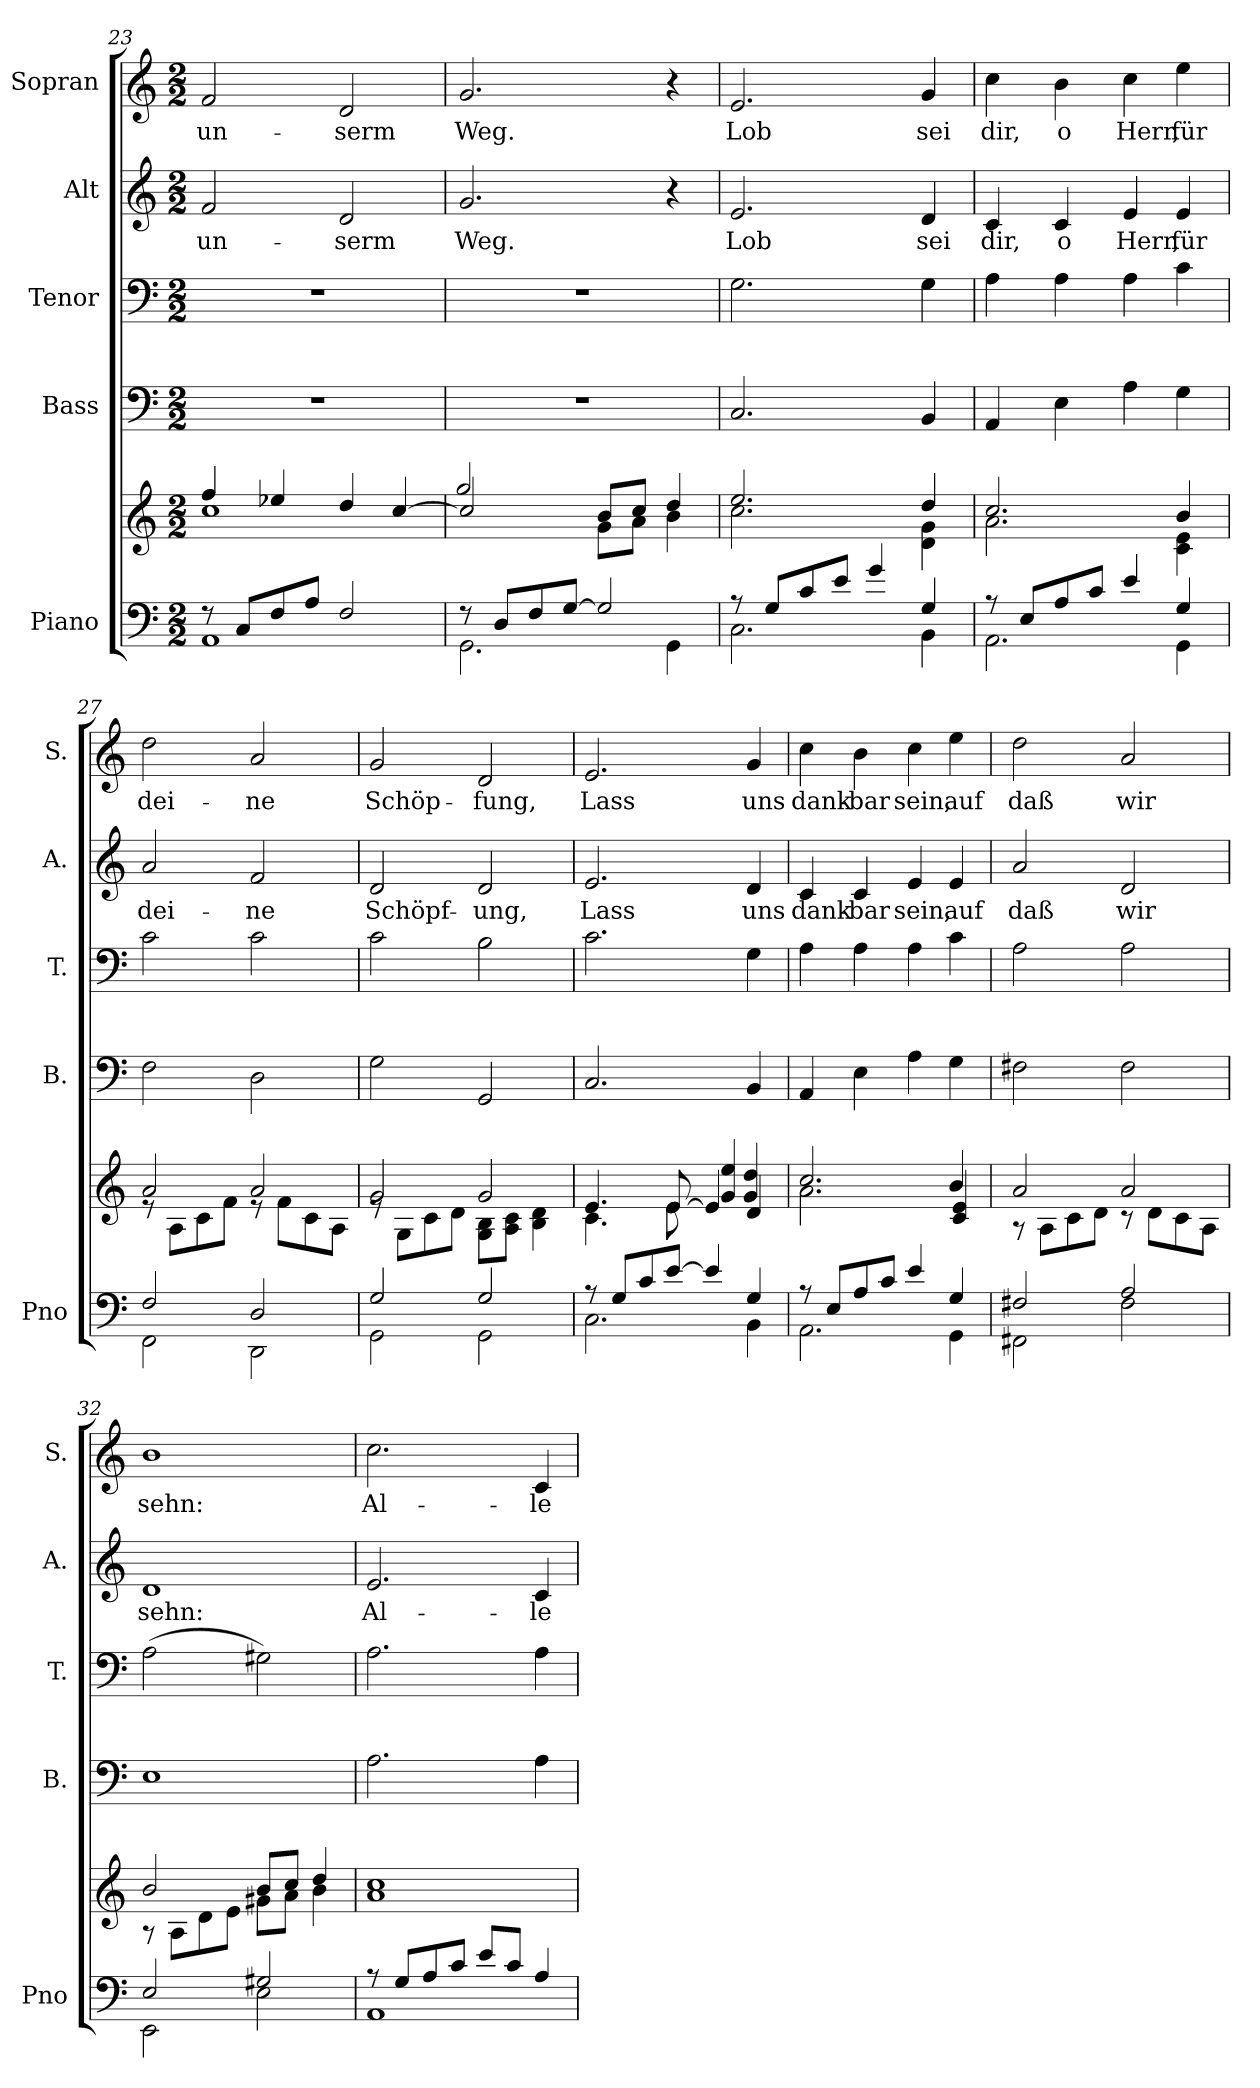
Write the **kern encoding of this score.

**kern	**kern	**kern	**kern	**kern	**text	**kern	**text
*part5	*part5	*part4	*part3	*part2	*part2	*part1	*part1
*staff6	*staff5	*staff4	*staff3	*staff2	*staff2	*staff1	*staff1
*I"Piano	*	*I"Bass	*I"Tenor	*I"Alt	*	*I"Sopran	*
*I'Pno	*	*I'B.	*I'T.	*I'A.	*	*I'S.	*
*clefF4	*clefG2	*clefF4	*clefF4	*clefG2	*	*clefG2	*
*k[]	*k[]	*k[]	*k[]	*k[]	*	*k[]	*
*M2/2	*M2/2	*M2/2	*M2/2	*M2/2	*	*M2/2	*
=23	=23	=23	=23	=23	=23	=23	=23
*^	*^	*	*	*	*	*	*
!	!	!	!	!	!	!	!LO:LY:b	!	!LO:LY:b
8r	1AA	4ff/	1cc	1r	1r	2f/	un-	2f/	un-
8C/L	.	.	.	.	.	.	.	.	.
8F/	.	4ee-X/	.	.	.	.	.	.	.
8A/J	.	.	.	.	.	.	.	.	.
!	!	!	!	!	!	!	!LO:LY:b	!	!LO:LY:b
2F/	.	4dd/	.	.	.	2d/	-serm	2d/	-serm
.	.	[4cc/	.	.	.	.	.	.	.
=24	=24	=24	=24	=24	=24	=24	=24	=24	=24
!	!	!	!	!	!	!	!LO:LY:b	!	!LO:LY:b
8r	2.GG\	2cc/]	2gg/	1r	1r	2.g/	Weg.	2.g/	Weg.
8D/L	.	.	.	.	.	.	.	.	.
8F/	.	.	.	.	.	.	.	.	.
[8G/J	.	.	.	.	.	.	.	.	.
2G/]	.	8b/L	8g\L	.	.	.	.	.	.
.	.	8cc/J	8a\J	.	.	.	.	.	.
.	4GG\	4dd/	4b\	.	.	4r	.	4r	.
=25	=25	=25	=25	=25	=25	=25	=25	=25	=25
!	!	!	!	!	!	!	!LO:LY:b	!	!LO:LY:b
8r	2.C\	2.ee/	2.cc\	2.C/	2.G\	2.e/	Lob	2.e/	Lob
8G/L	.	.	.	.	.	.	.	.	.
8c/	.	.	.	.	.	.	.	.	.
8e/J	.	.	.	.	.	.	.	.	.
4g/	.	.	.	.	.	.	.	.	.
!	!	!	!	!	!	!	!LO:LY:b	!	!LO:LY:b
4G/	4BB\	4dd/	4d\ 4g\	4BB/	4G\	4d/	sei	4g/	sei
=26	=26	=26	=26	=26	=26	=26	=26	=26	=26
!	!	!	!	!	!	!	!LO:LY:b	!	!LO:LY:b
8r	2.AA\	2.cc/	2.a\	4AA/	4A\	4c/	dir,	4cc\	dir,
8E/L	.	.	.	.	.	.	.	.	.
!	!	!	!	!	!	!	!LO:LY:b	!	!LO:LY:b
8A/	.	.	.	4E\	4A\	4c/	o	4b\	o
8c/J	.	.	.	.	.	.	.	.	.
!	!	!	!	!	!	!	!LO:LY:b	!	!LO:LY:b
4e/	.	.	.	4A\	4A\	4e/	Herr,	4cc\	Herr,
!	!	!	!	!	!	!	!LO:LY:b	!	!LO:LY:b
4G/	4GG\	4b/	4c\ 4e\	4G\	4c\	4e/	für	4ee\	für
!!LO:PB:g=z
=27	=27	=27	=27	=27	=27	=27	=27	=27	=27
!	!	!	!	!	!	!	!LO:LY:b	!	!LO:LY:b
2F/	2FF\	2a/	8re	2F\	2c\	2a/	dei-	2dd\	dei-
.	.	.	8A\L	.	.	.	.	.	.
.	.	.	8c\	.	.	.	.	.	.
.	.	.	8f\J	.	.	.	.	.	.
!	!	!	!	!	!	!	!LO:LY:b	!	!LO:LY:b
2D/	2DD\	2a/	8re	2D\	2c\	2f/	-ne	2a/	-ne
.	.	.	8f\L	.	.	.	.	.	.
.	.	.	8c\	.	.	.	.	.	.
.	.	.	8A\J	.	.	.	.	.	.
=28	=28	=28	=28	=28	=28	=28	=28	=28	=28
!	!	!	!	!	!	!	!LO:LY:b	!	!LO:LY:b
2G/	2GG\	2g/	8re	2G\	2c\	2d/	Schöpf-	2g/	Schöp-
.	.	.	8G\L	.	.	.	.	.	.
.	.	.	8c\	.	.	.	.	.	.
.	.	.	8d\J	.	.	.	.	.	.
!	!	!	!	!	!	!	!LO:LY:b	!	!LO:LY:b
2G/	2GG\	2g/	8G\ 8B\L	2GG/	2B\	2d/	-ung,	2d/	-fung,
.	.	.	8A\ 8c\J	.	.	.	.	.	.
.	.	.	4B\ 4d\	.	.	.	.	.	.
=29	=29	=29	=29	=29	=29	=29	=29	=29	=29
!	!	!	!	!	!	!	!LO:LY:b	!	!LO:LY:b
8r	2.C\	4.e/	4.c\	2.C/	2.c\	2.e/	Lass	2.e/	Lass
8G/L	.	.	.	.	.	.	.	.	.
8c/	.	.	.	.	.	.	.	.	.
[8e/J	.	[8e/	8e\	.	.	.	.	.	.
4e/]	.	4e/]	4g/ 4ee/	.	.	.	.	.	.
!	!	!	!	!	!	!	!LO:LY:b	!	!LO:LY:b
4G/	4BB\	4d/	4g/ 4dd/	4BB/	4G\	4d/	uns	4g/	uns
=30	=30	=30	=30	=30	=30	=30	=30	=30	=30
!	!	!	!	!	!	!	!LO:LY:b	!	!LO:LY:b
8r	2.AA\	2.cc/	2.a\	4AA/	4A\	4c/	dank-	4cc\	dank-
8E/L	.	.	.	.	.	.	.	.	.
!	!	!	!	!	!	!	!LO:LY:b	!	!LO:LY:b
8A/	.	.	.	4E\	4A\	4c/	-bar	4b\	-bar
8c/J	.	.	.	.	.	.	.	.	.
!	!	!	!	!	!	!	!LO:LY:b	!	!LO:LY:b
4e/	.	.	.	4A\	4A\	4e/	sein,	4cc\	sein,
!	!	!	!	!	!	!	!LO:LY:b	!	!LO:LY:b
4G/	4GG\	4b/	4c/ 4e/	4G\	4c\	4e/	auf	4ee\	auf
!!LO:LB:g=z
=31	=31	=31	=31	=31	=31	=31	=31	=31	=31
!	!	!	!	!	!	!	!LO:LY:b	!	!LO:LY:b
2F#X/	2FF#X\	2a/	8r	2F#X\	2A\	2a/	daß	2dd\	daß
.	.	.	8A\L	.	.	.	.	.	.
.	.	.	8c\	.	.	.	.	.	.
.	.	.	8d\J	.	.	.	.	.	.
!	!	!	!	!	!	!	!LO:LY:b	!	!LO:LY:b
2A/	2F#\	2a/	8r	2F#\	2A\	2d/	wir	2a/	wir
.	.	.	8d\L	.	.	.	.	.	.
.	.	.	8c\	.	.	.	.	.	.
.	.	.	8A\J	.	.	.	.	.	.
=32	=32	=32	=32	=32	=32	=32	=32	=32	=32
!	!	!	!	!	!	!	!LO:LY:b	!	!LO:LY:b
2E/	2EE\	2b/	8r	1E	(>2A\	1d	sehn:	1b	sehn:
.	.	.	8A\L	.	.	.	.	.	.
.	.	.	8d\	.	.	.	.	.	.
.	.	.	8e\J	.	.	.	.	.	.
2G#X/	2E\	8b/L	8g#X\L	.	2G#X\)	.	.	.	.
.	.	8cc/J	8a\J	.	.	.	.	.	.
.	.	4dd/	4b\	.	.	.	.	.	.
=33	=33	=33	=33	=33	=33	=33	=33	=33	=33
!	!	!	!	!	!	!	!LO:LY:b	!	!LO:LY:b
8r	1AA	1cc	1a	2.A\	2.A\	2.e/	Al-	2.cc\	Al-
8G/L	.	.	.	.	.	.	.	.	.
8A/	.	.	.	.	.	.	.	.	.
8c/J	.	.	.	.	.	.	.	.	.
8e/L	.	.	.	.	.	.	.	.	.
8c/J	.	.	.	.	.	.	.	.	.
!	!	!	!	!	!	!	!LO:LY:b	!	!LO:LY:b
4A/	.	.	.	4A\	4A\	4c/	-le	4c/	-le
*v	*v	*	*	*	*	*	*	*	*
*	*v	*v	*	*	*	*	*	*
=	=	=	=	=	=	=	=
*-	*-	*-	*-	*-	*-	*-	*-
